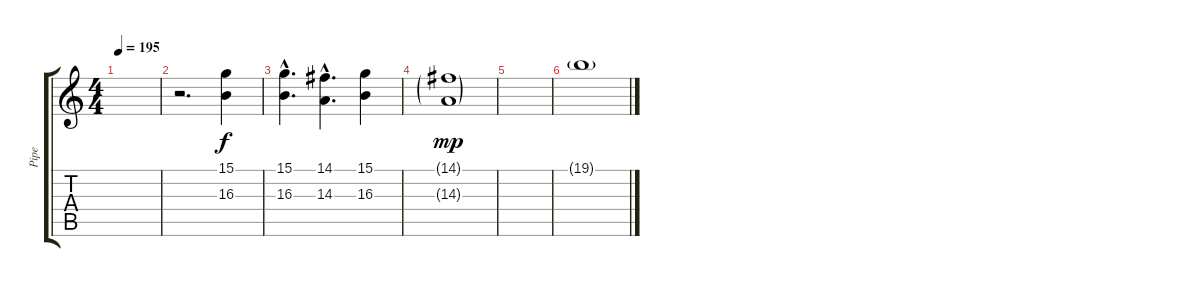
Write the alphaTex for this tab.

\track ("Pipe" "Pipe") {instrument recorder}
\staff {score tabs}
\tuning (E4 B3 G3 D3 A2 E2) {hide}
\ts (4 4)
\tempo 195
\clef g2
\ks c
|
r.2{d} (15.1 16.3).4{dy f} |
(15.1{hac} 16.3{hac}).4{d} (14.1{hac} 14.3{hac}).4{d} (15.1 16.3).4 |
(14.1{g} 14.3{g}).1{dy mp} |
|
19.1{g}.1
